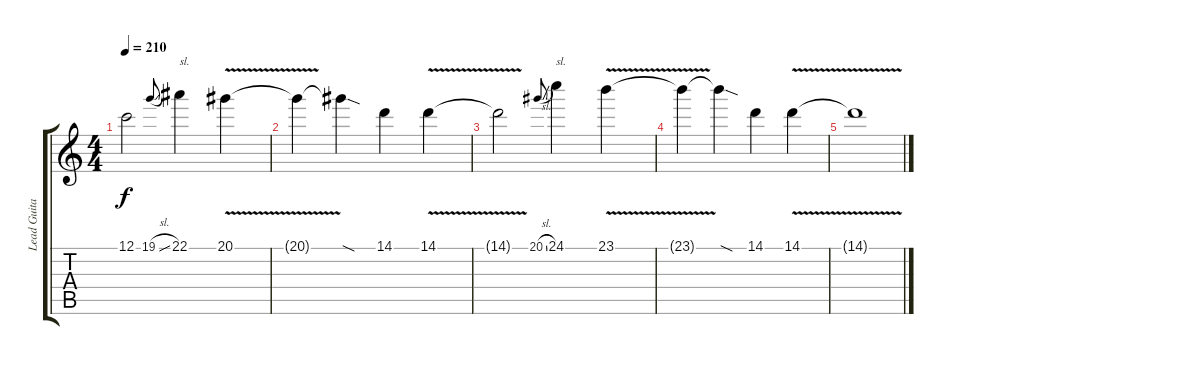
\track ("Lead Guitar II" "Lead Guita") {instrument overdrivenguitar}
\staff {score tabs}
\tuning (C4 G3 Eb3 Bb2 F2 C2) {hide}
\ts (4 4)
\tempo 210
\clef g2
\ks c
12.1{t}.2{dy f} 19.1{sl}.8{gr onbeat} 22.1.4{txt "sl."} 20.1{v}.4 |
20.1{t}.4{volume 0} 20.1{sod t}.4 14.1.4 14.1{v}.4 |
14.1{t}.2 20.1{sl}.8{gr onbeat} 24.1.4{txt "sl."} 23.1{v}.4 |
23.1{t}.4 23.1{sod t}.4 14.1.4 14.1{v}.4 |
14.1{t}.1
